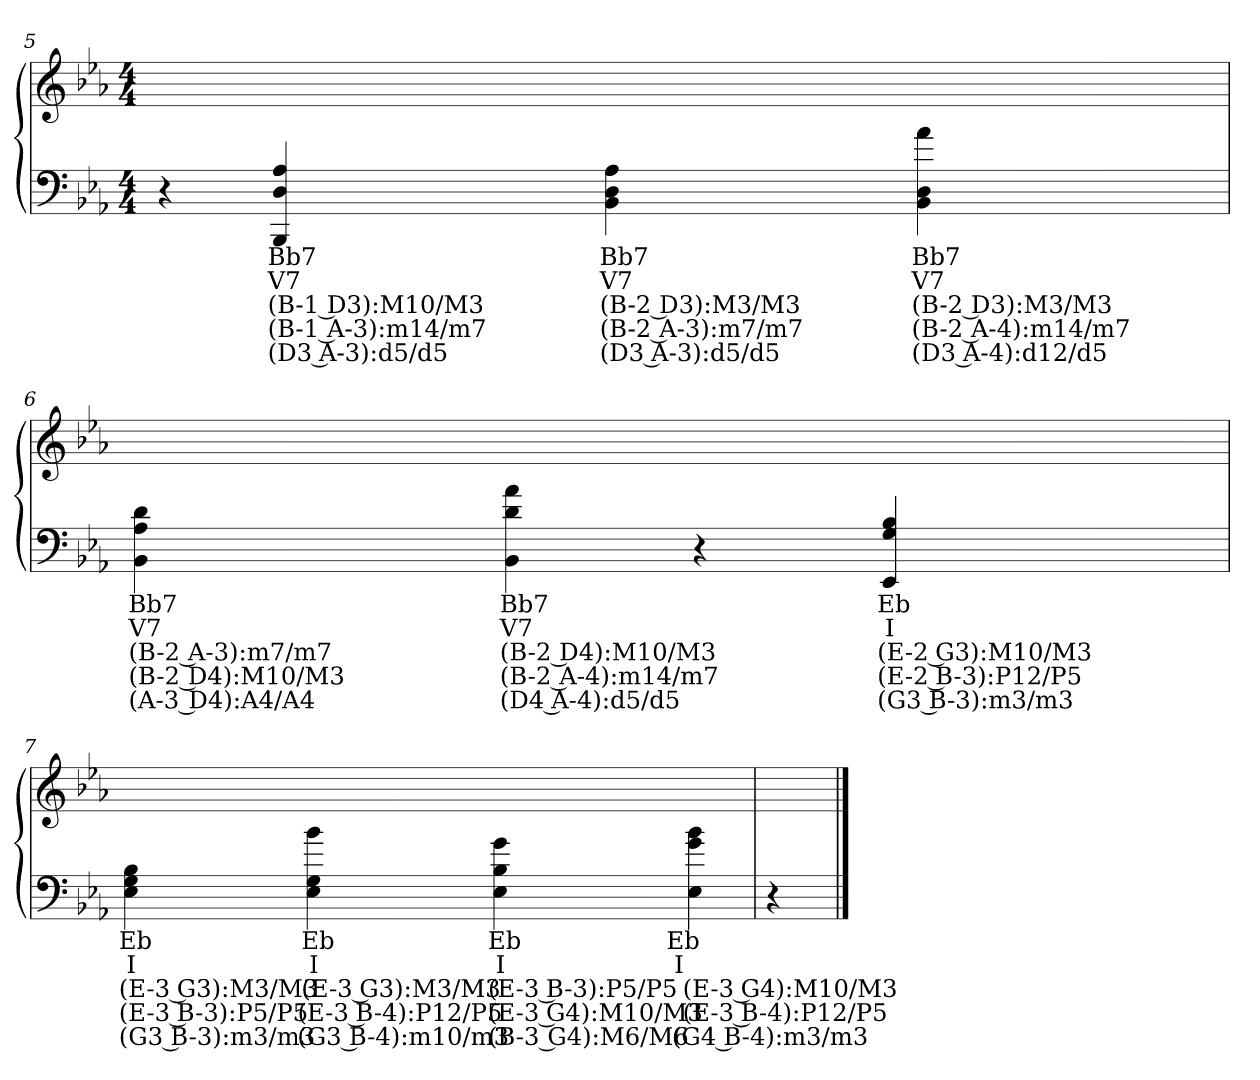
**kern	**text	**text	**text	**text	**text	**kern
*part2	*part2	*part2	*part2	*part2	*part2	*part1
*staff2	*staff2	*staff2	*staff2	*staff2	*staff2	*staff1
*clefF4	*	*	*	*	*	*clefG2
*k[b-e-a-]	*	*	*	*	*	*k[b-e-a-]
*E-:	*	*	*	*	*	*E-:
*M4/4	*	*	*	*	*	*M4/4
=5	=5	=5	=5	=5	=5	=5
4r	.	.	.	.	.	1ryy
4BBB- 4D 4A-	Bb7	V7	(B-1 D3):M10/M3	(B-1 A-3):m14/m7	(D3 A-3):d5/d5	.
4BB- 4D 4A-	Bb7	V7	(B-2 D3):M3/M3	(B-2 A-3):m7/m7	(D3 A-3):d5/d5	.
4BB- 4D 4a-	Bb7	V7	(B-2 D3):M3/M3	(B-2 A-4):m14/m7	(D3 A-4):d12/d5	.
=6	=6	=6	=6	=6	=6	=6
4BB- 4A- 4d	Bb7	V7	(B-2 A-3):m7/m7	(B-2 D4):M10/M3	(A-3 D4):A4/A4	1ryy
4BB- 4d 4a-	Bb7	V7	(B-2 D4):M10/M3	(B-2 A-4):m14/m7	(D4 A-4):d5/d5	.
4r	.	.	.	.	.	.
4EE- 4G 4B-	Eb	I	(E-2 G3):M10/M3	(E-2 B-3):P12/P5	(G3 B-3):m3/m3	.
=7	=7	=7	=7	=7	=7	=7
4E- 4G 4B-	Eb	I	(E-3 G3):M3/M3	(E-3 B-3):P5/P5	(G3 B-3):m3/m3	1ryy
4E- 4G 4b-	Eb	I	(E-3 G3):M3/M3	(E-3 B-4):P12/P5	(G3 B-4):m10/m3	.
4E- 4B- 4g	Eb	I	(E-3 B-3):P5/P5	(E-3 G4):M10/M3	(B-3 G4):M6/M6	.
4E- 4g 4b-	Eb	I	(E-3 G4):M10/M3	(E-3 B-4):P12/P5	(G4 B-4):m3/m3	.
=8	=8	=8	=8	=8	=8	=8
4r	.	.	.	.	.	4ryy
==	==	==	==	==	==	==
*-	*-	*-	*-	*-	*-	*-
